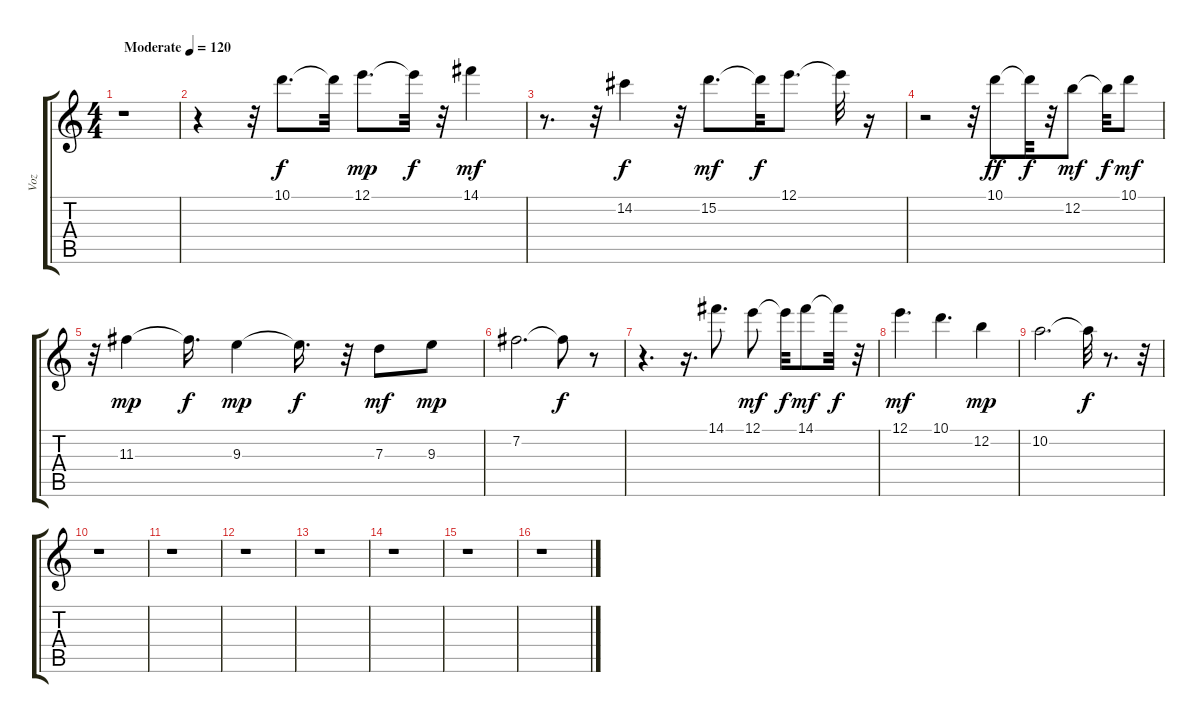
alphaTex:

\track ("Voz" "Voz") {instrument acousticguitarsteel}
\staff {score tabs}
\tuning (E4 B3 G3 D3 A2 E2) {hide}
\ts (4 4)
\tempo (120 "Moderate")
\clef g2
\ks c
r.1{dy f instrument acousticguitarsteel} |
r.4 r.32 10.1.8{d} 10.1{t}.32 12.1.8{d dy mp} 12.1{t}.32{dy f} r.32 14.1.4{dy mf} |
r.8{d} r.32 14.2.4{dy f} r.32 15.2.8{d dy mf} 15.2{t}.32{dy f} 12.1.8{d} 12.1{t}.32 r.16 |
r.2 r.32 10.1.8{dy ff} 10.1{t}.32{dy f} r.32 12.2.8{dy mf} 12.2{t}.32{dy f} 10.1.8{dy mf} |
r.32 11.3.4{dy mp} 11.3{t}.16{d dy f} 9.3.4{dy mp} 9.3{t}.16{d dy f} r.32 7.3.8{dy mf} 9.3.8{dy mp} |
7.2.2{d} 7.2{t}.8{dy f} r.8 |
r.4{d} r.16{d} 14.1.8{d} 12.1.8{dy mf} 12.1{t}.32{dy f} 14.1.8{dy mf} 14.1{t}.32{dy f} r.32 |
12.1.4{d dy mf} 10.1.4{d} 12.2.4{dy mp} |
10.2.2{d} 10.2{t}.32{dy f} r.8{d} r.32 |
r.1 |
r.1 |
r.1 |
r.1 |
r.1 |
r.1 |
r.1
